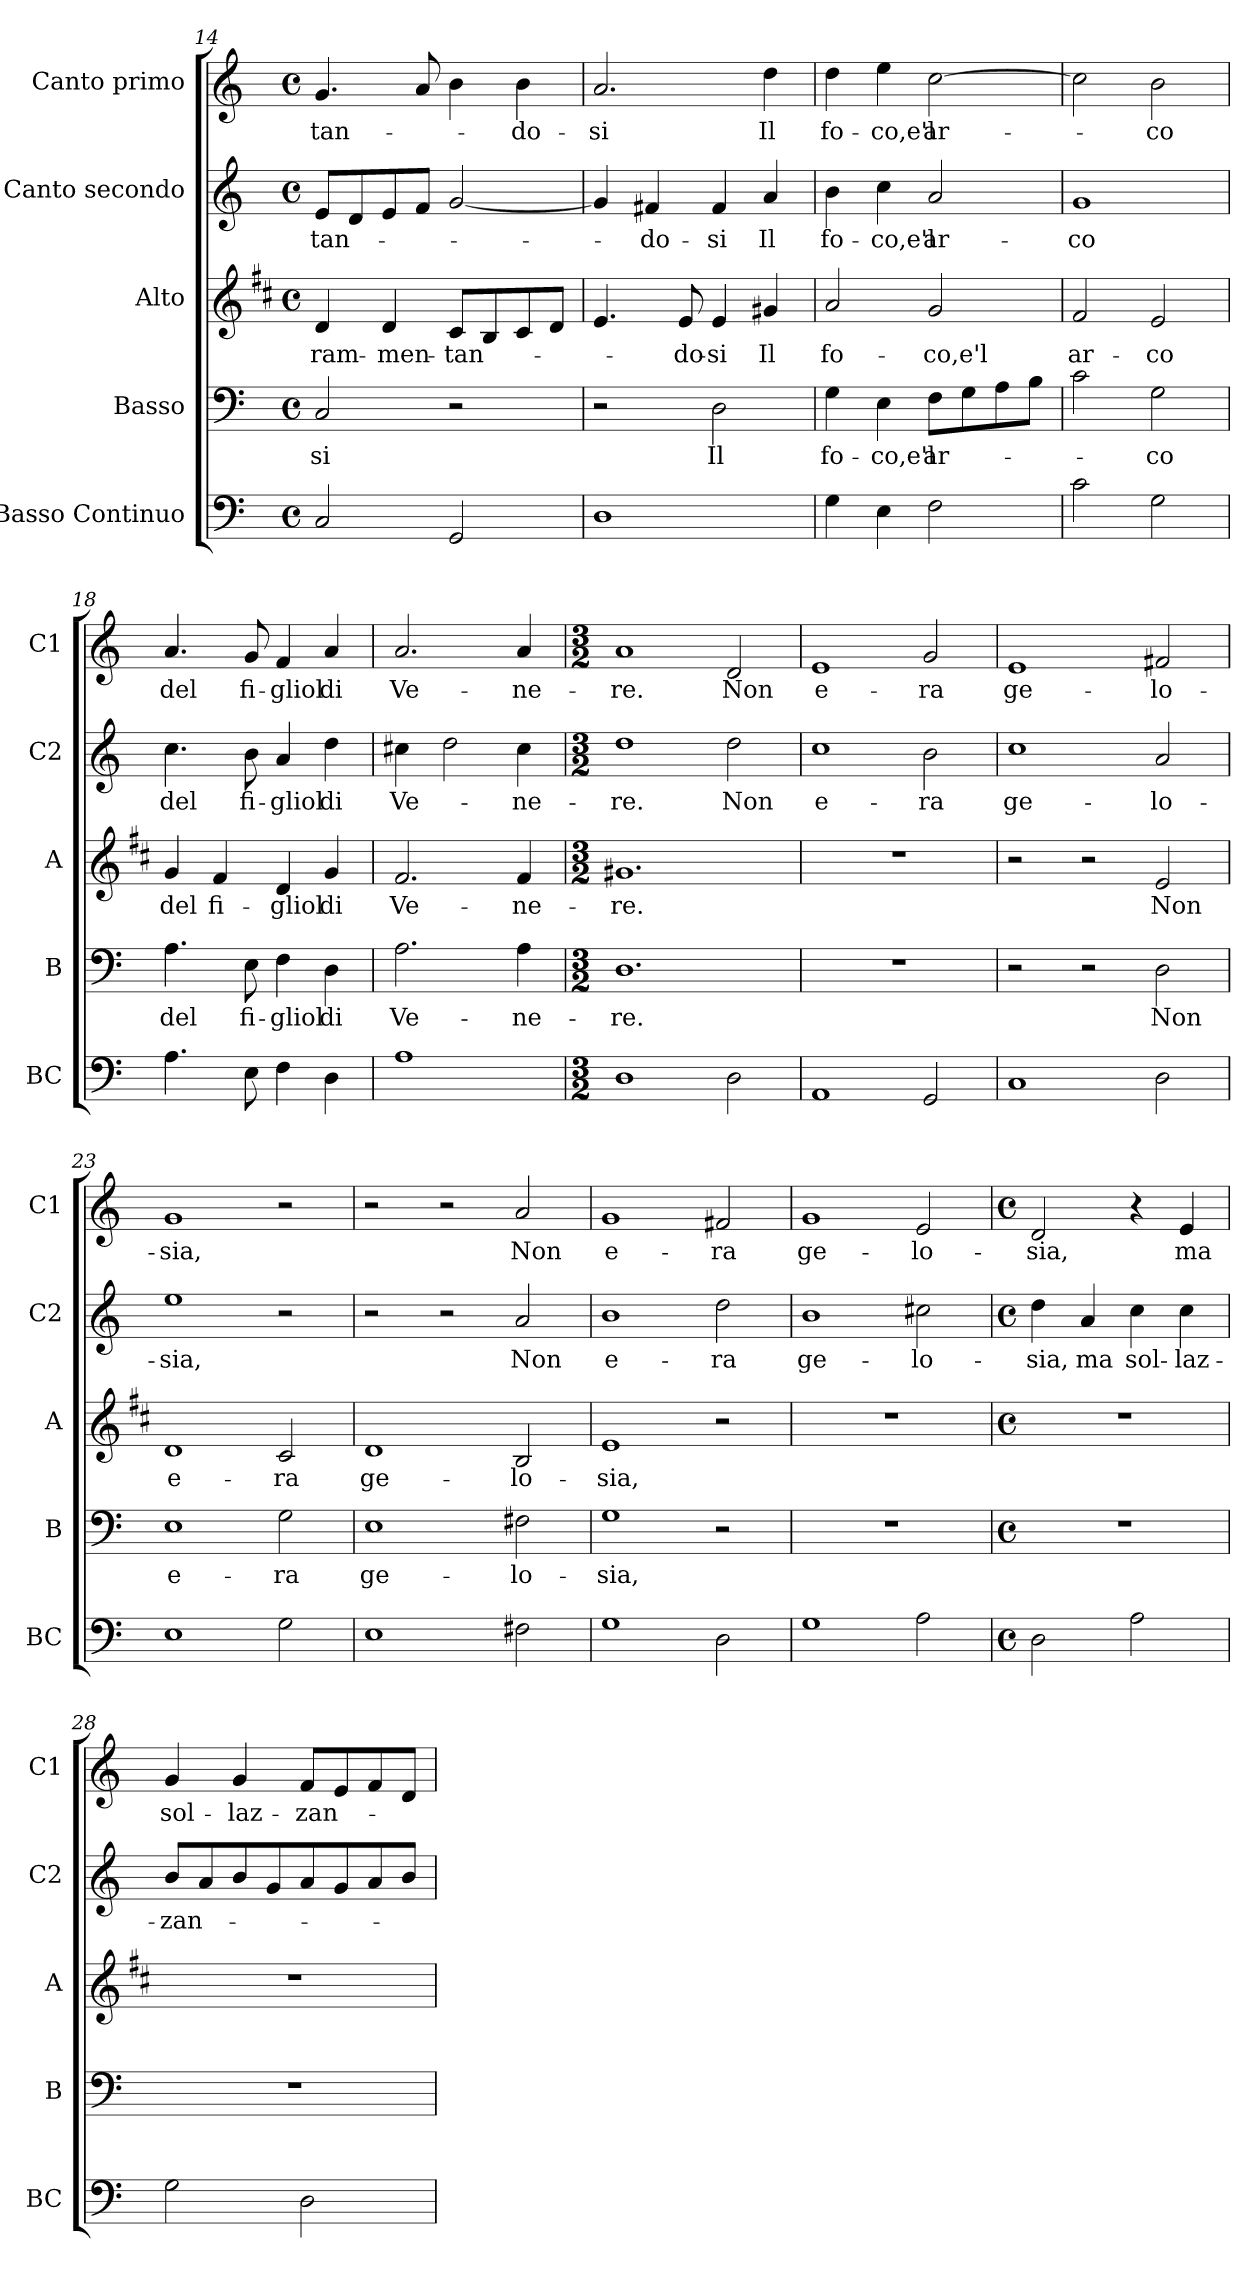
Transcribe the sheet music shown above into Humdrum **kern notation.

**kern	**kern	**text	**kern	**text	**kern	**text	**kern	**text
*part5	*part4	*part4	*part3	*part3	*part2	*part2	*part1	*part1
*staff5	*staff4	*staff4	*staff3	*staff3	*staff2	*staff2	*staff1	*staff1
*I"Basso Continuo	*I"Basso	*	*I"Alto	*	*I"Canto secondo	*	*I"Canto primo	*
*I'BC	*I'B	*	*I'A	*	*I'C2	*	*I'C1	*
*clefF4	*clefF4	*	*clefG2	*	*clefG2	*	*clefG2	*
*	*	*	*ITrd1c2	*	*	*	*	*
*k[]	*k[]	*	*k[]	*	*k[]	*	*k[]	*
*C:	*C:	*	*C:	*	*C:	*	*C:	*
*M4/4	*M4/4	*	*M4/4	*	*M4/4	*	*M4/4	*
*met(c)	*met(c)	*	*met(c)	*	*met(c)	*	*met(c)	*
=14	=14	=14	=14	=14	=14	=14	=14	=14
!	!	!LO:LY:b	!	!LO:LY:b	!	!LO:LY:b	!	!LO:LY:b
2C/	2C/	-si	4c/	ram-	8e/L	-tan-	4.g/	-tan-
.	.	.	.	.	8d/	.	.	.
!	!	!	!	!LO:LY:b	!	!	!	!
.	.	.	4c/	-men-	8e/	.	.	.
.	.	.	.	.	8f/J	.	8a/	.
!	!	!	!	!LO:LY:b	!	!	!	!
2GG/	2r	.	8B/L	-tan-	[2g/	.	4b\	.
.	.	.	8A/	.	.	.	.	.
!	!	!	!	!	!	!	!	!LO:LY:b
.	.	.	8B/	.	.	.	4b\	-do-
.	.	.	8c/J	.	.	.	.	.
=15	=15	=15	=15	=15	=15	=15	=15	=15
!	!	!	!	!	!	!	!	!LO:LY:b
1D	2r	.	4.d/	.	4g/]	.	2.a/	-si
!	!	!	!	!	!	!LO:LY:b	!	!
.	.	.	.	.	4f#X/	-do-	.	.
!	!	!	!	!LO:LY:b	!	!	!	!
.	.	.	8d/	-do-	.	.	.	.
!	!	!LO:LY:b	!	!LO:LY:b	!	!LO:LY:b	!	!
.	2D\	Il	4d/	-si	4f#/	-si	.	.
!	!	!	!	!LO:LY:b	!	!LO:LY:b	!	!LO:LY:b
.	.	.	4f#X/	Il	4a/	Il	4dd\	Il
=16	=16	=16	=16	=16	=16	=16	=16	=16
!	!	!LO:LY:b	!	!LO:LY:b	!	!LO:LY:b	!	!LO:LY:b
4G\	4G\	fo-	2g/	fo-	4b\	fo-	4dd\	fo-
!	!	!LO:LY:b	!	!	!	!LO:LY:b	!	!LO:LY:b
4E\	4E\	-co,e'l	.	.	4cc\	-co,e'l	4ee\	-co,e'l
!	!	!LO:LY:b	!	!LO:LY:b	!	!LO:LY:b	!	!LO:LY:b
2F\	8F\L	ar-	2f/	-co,e'l	2a/	ar-	[2cc\	ar-
.	8G\	.	.	.	.	.	.	.
.	8A\	.	.	.	.	.	.	.
.	8B\J	.	.	.	.	.	.	.
=17	=17	=17	=17	=17	=17	=17	=17	=17
!	!	!	!	!LO:LY:b	!	!LO:LY:b	!	!
2c\	2c\	.	2e/	ar-	1g	-co	2cc\]	.
!	!	!LO:LY:b	!	!LO:LY:b	!	!	!	!LO:LY:b
2G\	2G\	-co	2d/	-co	.	.	2b\	-co
!!LO:LB:g=z
=18	=18	=18	=18	=18	=18	=18	=18	=18
!	!	!LO:LY:b	!	!LO:LY:b	!	!LO:LY:b	!	!LO:LY:b
4.A\	4.A\	del	4f/	del	4.cc\	del	4.a/	del
!	!	!	!	!LO:LY:b	!	!	!	!
.	.	.	4e/	fi-	.	.	.	.
!	!	!LO:LY:b	!	!	!	!LO:LY:b	!	!LO:LY:b
8E\	8E\	fi-	.	.	8b\	fi-	8g/	fi-
!	!	!LO:LY:b	!	!LO:LY:b	!	!LO:LY:b	!	!LO:LY:b
4F\	4F\	-gliol	4c/	-gliol	4a/	-gliol	4f/	-gliol
!	!	!LO:LY:b	!	!LO:LY:b	!	!LO:LY:b	!	!LO:LY:b
4D\	4D\	di	4f/	di	4dd\	di	4a/	di
=19	=19	=19	=19	=19	=19	=19	=19	=19
!	!	!LO:LY:b	!	!LO:LY:b	!	!LO:LY:b	!	!LO:LY:b
1A	2.A\	Ve-	2.e/	Ve-	4cc#X\	Ve-	2.a/	Ve-
.	.	.	.	.	2dd\	.	.	.
!	!	!LO:LY:b	!	!LO:LY:b	!	!LO:LY:b	!	!LO:LY:b
.	4A\	-ne-	4e/	-ne-	4cc#\	-ne-	4a/	-ne-
=20	=20	=20	=20	=20	=20	=20	=20	=20
*M3/2	*M3/2	*	*M3/2	*	*M3/2	*	*M3/2	*
!	!	!LO:LY:b	!	!LO:LY:b	!	!LO:LY:b	!	!LO:LY:b
1D	1.D	-re.	1.f#X	-re.	1dd	-re.	1a	-re.
!	!	!	!	!	!	!LO:LY:b	!	!LO:LY:b
2D\	.	.	.	.	2dd\	Non	2d/	Non
=21	=21	=21	=21	=21	=21	=21	=21	=21
!	!	!	!	!	!	!LO:LY:b	!	!LO:LY:b
1AA	1.r	.	1.r	.	1cc	e-	1e	e-
!	!	!	!	!	!	!LO:LY:b	!	!LO:LY:b
2GG/	.	.	.	.	2b\	-ra	2g/	-ra
=22	=22	=22	=22	=22	=22	=22	=22	=22
!	!	!	!	!	!	!LO:LY:b	!	!LO:LY:b
1C	2r	.	2r	.	1cc	ge-	1e	ge-
.	2r	.	2r	.	.	.	.	.
!	!	!LO:LY:b	!	!LO:LY:b	!	!LO:LY:b	!	!LO:LY:b
2D\	2D\	Non	2d/	Non	2a/	-lo-	2f#X/	-lo-
=23	=23	=23	=23	=23	=23	=23	=23	=23
!	!	!LO:LY:b	!	!LO:LY:b	!	!LO:LY:b	!	!LO:LY:b
1E	1E	e-	1c	e-	1ee	-sia,	1g	-sia,
!	!	!LO:LY:b	!	!LO:LY:b	!	!	!	!
2G\	2G\	-ra	2B/	-ra	2r	.	2r	.
=24	=24	=24	=24	=24	=24	=24	=24	=24
!	!	!LO:LY:b	!	!LO:LY:b	!	!	!	!
1E	1E	ge-	1c	ge-	2r	.	2r	.
.	.	.	.	.	2r	.	2r	.
!	!	!LO:LY:b	!	!LO:LY:b	!	!LO:LY:b	!	!LO:LY:b
2F#X\	2F#X\	-lo-	2A/	-lo-	2a/	Non	2a/	Non
!!LO:LB:g=z
=25	=25	=25	=25	=25	=25	=25	=25	=25
!	!	!LO:LY:b	!	!LO:LY:b	!	!LO:LY:b	!	!LO:LY:b
1G	1G	-sia,	1d	-sia,	1b	e-	1g	e-
!	!	!	!	!	!	!LO:LY:b	!	!LO:LY:b
2D\	2r	.	2r	.	2dd\	-ra	2f#X/	-ra
=26	=26	=26	=26	=26	=26	=26	=26	=26
!	!	!	!	!	!	!LO:LY:b	!	!LO:LY:b
1G	1.r	.	1.r	.	1b	ge-	1g	ge-
!	!	!	!	!	!	!LO:LY:b	!	!LO:LY:b
2A\	.	.	.	.	2cc#X\	-lo-	2e/	-lo-
=27	=27	=27	=27	=27	=27	=27	=27	=27
*M4/4	*M4/4	*	*M4/4	*	*M4/4	*	*M4/4	*
*met(c)	*met(c)	*	*met(c)	*	*met(c)	*	*met(c)	*
!	!	!	!	!	!	!LO:LY:b	!	!LO:LY:b
2D\	1r	.	1r	.	4dd\	-sia,	2d/	-sia,
!	!	!	!	!	!	!LO:LY:b	!	!
.	.	.	.	.	4a/	ma	.	.
!	!	!	!	!	!	!LO:LY:b	!	!
2A\	.	.	.	.	4cc\	sol-	4r	.
!	!	!	!	!	!	!LO:LY:b	!	!LO:LY:b
.	.	.	.	.	4cc\	-laz-	4e/	ma
=28	=28	=28	=28	=28	=28	=28	=28	=28
!	!	!	!	!	!	!LO:LY:b	!	!LO:LY:b
2G\	1r	.	1r	.	8b/L	-zan-	4g/	sol-
.	.	.	.	.	8a/	.	.	.
!	!	!	!	!	!	!	!	!LO:LY:b
.	.	.	.	.	8b/	.	4g/	-laz-
.	.	.	.	.	8g/	.	.	.
!	!	!	!	!	!	!	!	!LO:LY:b
2D\	.	.	.	.	8a/	.	8f/L	-zan-
.	.	.	.	.	8g/	.	8e/	.
.	.	.	.	.	8a/	.	8f/	.
.	.	.	.	.	8b/J	.	8d/J	.
=	=	=	=	=	=	=	=	=
*-	*-	*-	*-	*-	*-	*-	*-	*-
